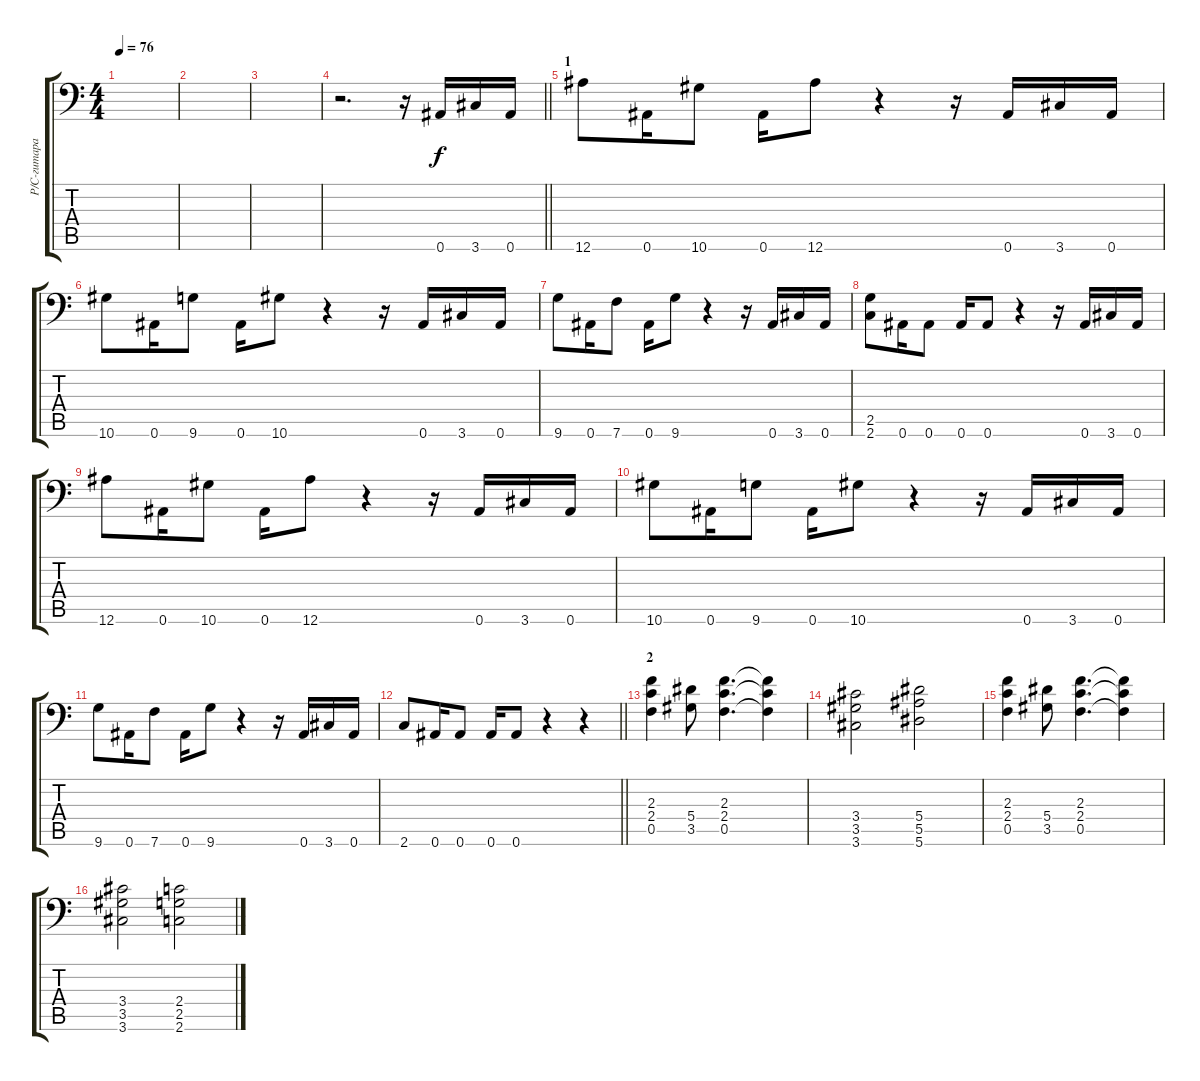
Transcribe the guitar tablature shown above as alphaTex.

\track ("Р/С-гитара" "Р/С-гитара") {instrument overdrivenguitar}
\staff {score tabs}
\tuning (C4 G3 Eb3 Bb2 F2 Bb1) {hide}
\ts (4 4)
\tempo 76
\clef f4
\ks c
|
|
|
\barLineRight lightlight
r.2{d} r.16 0.6.16 3.6.16 0.6.16 |
\section ("" "1")
12.6.8 0.6.16 10.6.8 0.6.16 12.6.8 r.4 r.16 0.6.16 3.6.16 0.6.16 |
10.6.8 0.6.16 9.6.8 0.6.16 10.6.8 r.4 r.16 0.6.16 3.6.16 0.6.16 |
9.6.8 0.6.16 7.6.8 0.6.16 9.6.8 r.4 r.16 0.6.16 3.6.16 0.6.16 |
(2.5 2.6).8 0.6.16 0.6.8 0.6.16 0.6.8 r.4 r.16 0.6.16 3.6.16 0.6.16 |
12.6.8 0.6.16 10.6.8 0.6.16 12.6.8 r.4 r.16 0.6.16 3.6.16 0.6.16 |
10.6.8 0.6.16 9.6.8 0.6.16 10.6.8 r.4 r.16 0.6.16 3.6.16 0.6.16 |
9.6.8 0.6.16 7.6.8 0.6.16 9.6.8 r.4 r.16 0.6.16 3.6.16 0.6.16 |
\barLineRight lightlight
2.6.8 0.6.16 0.6.8 0.6.16 0.6.8 r.4 r.4 |
\section ("" "2")
(2.3 2.4 0.5).4 (5.4 3.5).8 (2.3 2.4 0.5).4{d} (2.3{t} 2.4{t} 0.5{t}).4 |
(3.4 3.5 3.6).2 (5.4 5.5 5.6).2 |
(2.3 2.4 0.5).4 (5.4 3.5).8 (2.3 2.4 0.5).4{d} (2.3{t} 2.4{t} 0.5{t}).4 |
(3.4 3.5 3.6).2 (2.4 2.5 2.6).2
